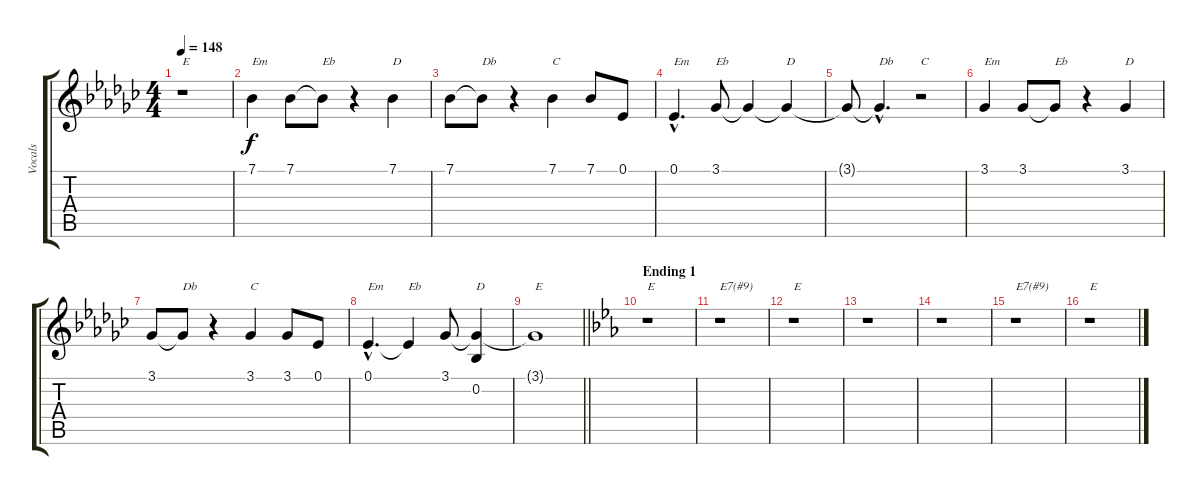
\track ("Vocals" "Vocals") {instrument sopranosax}
\staff {score tabs}
\tuning (Eb4 Bb3 Gb3 Db3 Ab2 Eb2) {hide}
\ts (4 4)
\tempo 148
\clef g2
\ks ebminor
r.1{txt "E" dy f} |
7.1.4{txt "Em"} 7.1.8 7.1{t}.8{txt "Eb"} r.4 7.1.4{txt "D"} |
7.1.8 7.1{t}.8{txt "Db"} r.4 7.1.4{txt "C"} 7.1.8 0.1.8 |
0.1{hac}.4{d txt "Em"} 3.1.8{txt "Eb"} 3.1{t}.4 3.1{t}.4{txt "D"} |
3.1{t}.8 3.1{hac t}.4{d txt "Db"} r.2{txt "C"} |
3.1.4{txt "Em"} 3.1.8 3.1{t}.8{txt "Eb"} r.4 3.1.4{txt "D"} |
3.1.8 3.1{t}.8{txt "Db"} r.4 3.1.4{txt "C"} 3.1.8 0.1.8 |
0.1{hac}.4{d txt "Em"} 0.1{t}.4{txt "Eb"} 3.1.8 (3.1{t} 0.2).4{txt "D"} |
\barLineRight lightlight
3.1{t}.1{txt "E"} |
\section ("" "Ending 1")
\ks eb
r.1{txt "E"} |
r.1{txt "E7(#9)"} |
r.1{txt "E"} |
r.1 |
r.1 |
r.1{txt "E7(#9)"} |
r.1{txt "E"}
